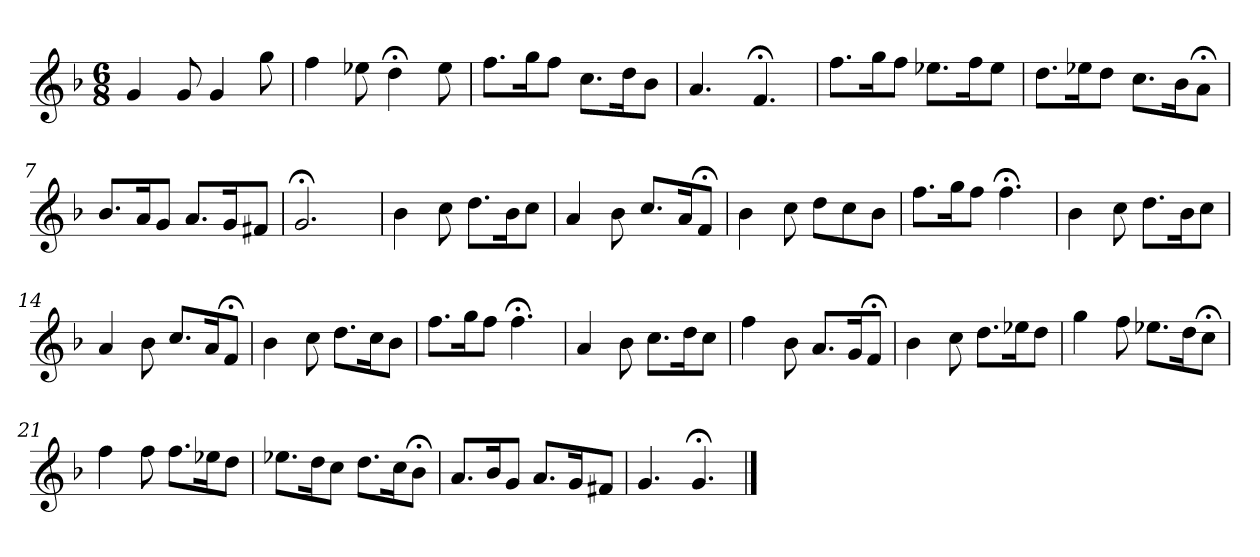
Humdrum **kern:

**kern
*part1
*staff1
*k[b-]
*d:
*M6/8
*MM120
=1
4g
8g
4g
8gg
=2
4ff
8ee-X
4dd;<
8ee-
=3
8.ffL
16ggK
8ffJ
8.ccL
16ddK
8b-J
=4
4.a
4.f;<
=5
8.ffL
16ggK
8ffJ
8.ee-XL
16ffK
8ee-J
=6
8.ddL
16ee-XK
8ddJ
8.ccL
16b-K
8a;<J
=7
8.b-L
16aK
8gJ
8.aL
16gK
8f#XJ
=8
2.g;<
=9
4b-
8cc
8.ddL
16b-K
8ccJ
=10
4a
8b-
8.ccL
16aK
8f;<J
=11
4b-
8cc
8ddL
8cc
8b-J
=12
8.ffL
16ggK
8ffJ
4.ff;<
=13
4b-
8cc
8.ddL
16b-K
8ccJ
=14
4a
8b-
8.ccL
16aK
8f;<J
=15
4b-
8cc
8.ddL
16ccK
8b-J
=16
8.ffL
16ggK
8ffJ
4.ff;<
=17
4a
8b-
8.ccL
16ddK
8ccJ
=18
4ff
8b-
8.aL
16gK
8f;<J
=19
4b-
8cc
8.ddL
16ee-XK
8ddJ
=20
4gg
8ff
8.ee-XL
16ddK
8cc;<J
=21
4ff
8ff
8.ffL
16ee-XK
8ddJ
=22
8.ee-XL
16ddK
8ccJ
8.ddL
16ccK
8b-;<J
=23
8.aL
16b-K
8gJ
8.aL
16gK
8f#XJ
=24
4.g
4.g;<
==
*-
